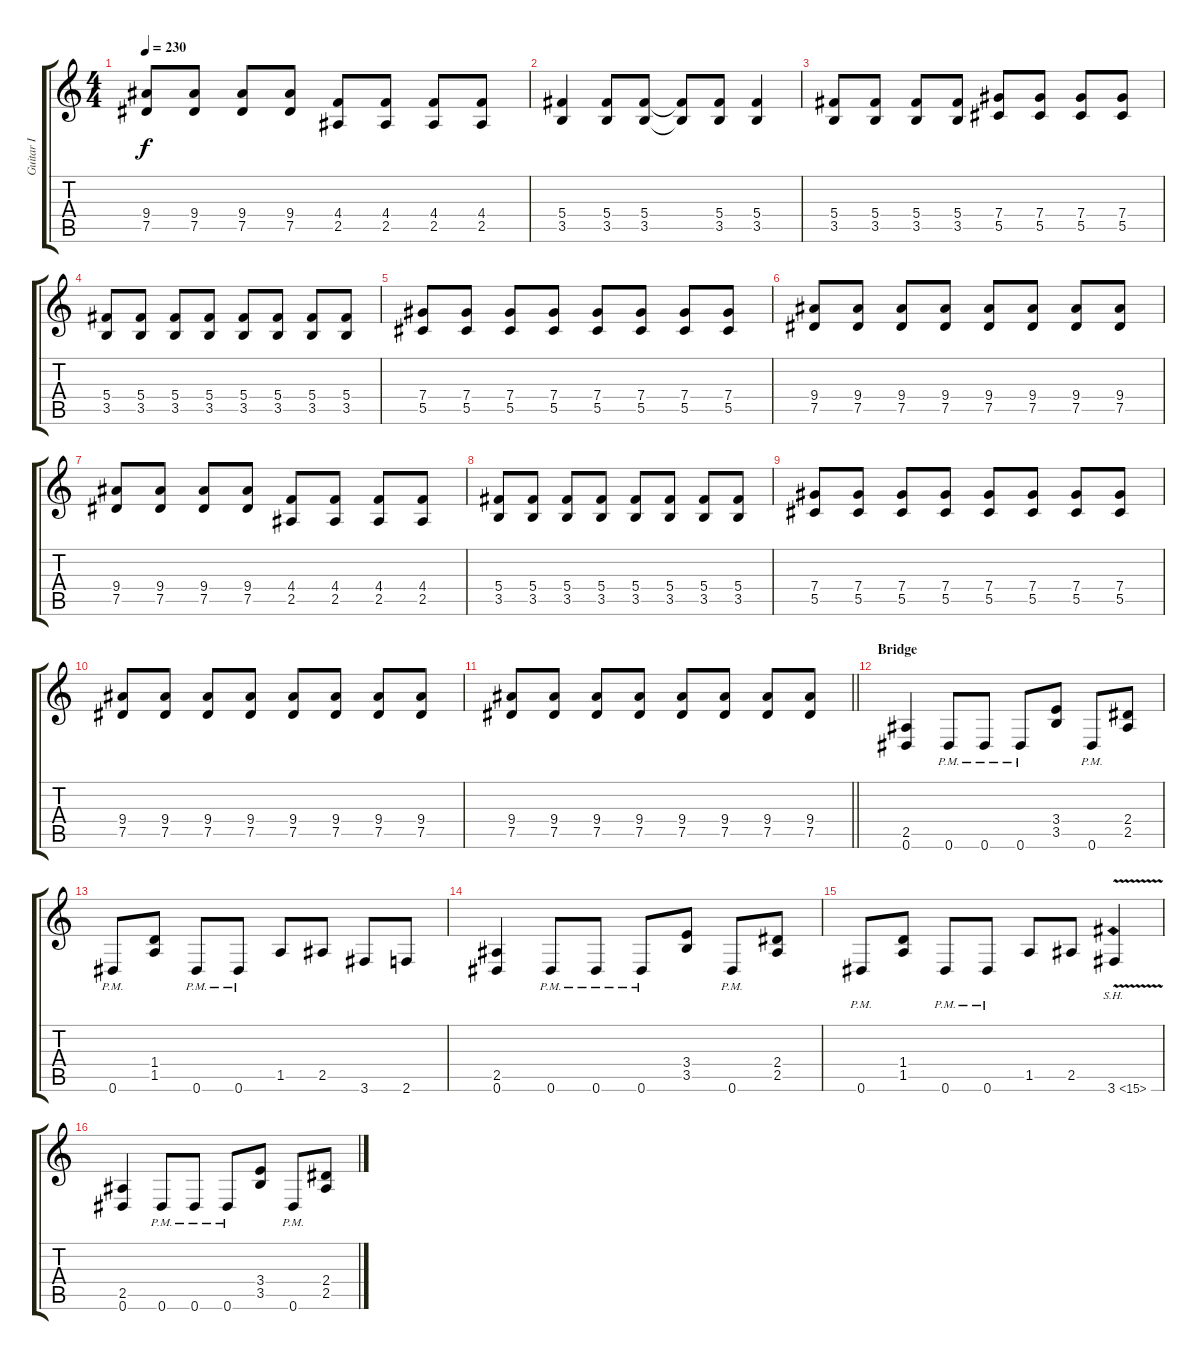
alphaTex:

\track ("Guitar I" "Guitar I") {instrument distortionguitar}
\staff {score tabs}
\tuning (Eb4 Bb3 Gb3 Db3 Ab2 Eb2) {hide}
\ts (4 4)
\tempo 230
\clef g2
\ks c
(9.4 7.5).8{dy f} (9.4 7.5).8 (9.4 7.5).8 (9.4 7.5).8 (4.4 2.5).8 (4.4 2.5).8 (4.4 2.5).8 (4.4 2.5).8 |
(5.4 3.5).4 (5.4 3.5).8 (5.4 3.5).8 (5.4{t} 3.5{t}).8 (5.4 3.5).8 (5.4 3.5).4 |
(5.4 3.5).8 (5.4 3.5).8 (5.4 3.5).8 (5.4 3.5).8 (7.4 5.5).8 (7.4 5.5).8 (7.4 5.5).8 (7.4 5.5).8 |
(5.4 3.5).8 (5.4 3.5).8 (5.4 3.5).8 (5.4 3.5).8 (5.4 3.5).8 (5.4 3.5).8 (5.4 3.5).8 (5.4 3.5).8 |
(7.4 5.5).8 (7.4 5.5).8 (7.4 5.5).8 (7.4 5.5).8 (7.4 5.5).8 (7.4 5.5).8 (7.4 5.5).8 (7.4 5.5).8 |
(9.4 7.5).8 (9.4 7.5).8 (9.4 7.5).8 (9.4 7.5).8 (9.4 7.5).8 (9.4 7.5).8 (9.4 7.5).8 (9.4 7.5).8 |
(9.4 7.5).8 (9.4 7.5).8 (9.4 7.5).8 (9.4 7.5).8 (4.4 2.5).8 (4.4 2.5).8 (4.4 2.5).8 (4.4 2.5).8 |
(5.4 3.5).8 (5.4 3.5).8 (5.4 3.5).8 (5.4 3.5).8 (5.4 3.5).8 (5.4 3.5).8 (5.4 3.5).8 (5.4 3.5).8 |
(7.4 5.5).8 (7.4 5.5).8 (7.4 5.5).8 (7.4 5.5).8 (7.4 5.5).8 (7.4 5.5).8 (7.4 5.5).8 (7.4 5.5).8 |
(9.4 7.5).8 (9.4 7.5).8 (9.4 7.5).8 (9.4 7.5).8 (9.4 7.5).8 (9.4 7.5).8 (9.4 7.5).8 (9.4 7.5).8 |
\barLineRight lightlight
(9.4 7.5).8 (9.4 7.5).8 (9.4 7.5).8 (9.4 7.5).8 (9.4 7.5).8 (9.4 7.5).8 (9.4 7.5).8 (9.4 7.5).8 |
\section ("" "Bridge")
(2.5 0.6).4 0.6{pm}.8 0.6{pm}.8 0.6{pm}.8 (3.4 3.5).8 0.6{pm}.8 (2.4 2.5).8 |
0.6{pm}.8 (1.4 1.5).8 0.6{pm}.8 0.6{pm}.8 1.5.8 2.5.8 3.6.8 2.6.8 |
(2.5 0.6).4 0.6{pm}.8 0.6{pm}.8 0.6{pm}.8 (3.4 3.5).8 0.6{pm}.8 (2.4 2.5).8 |
0.6{pm}.8 (1.4 1.5).8 0.6{pm}.8 0.6{pm}.8 1.5.8 2.5.8 3.6{sh 12 v}.4 |
(2.5 0.6).4 0.6{pm}.8 0.6{pm}.8 0.6{pm}.8 (3.4 3.5).8 0.6{pm}.8 (2.4 2.5).8
